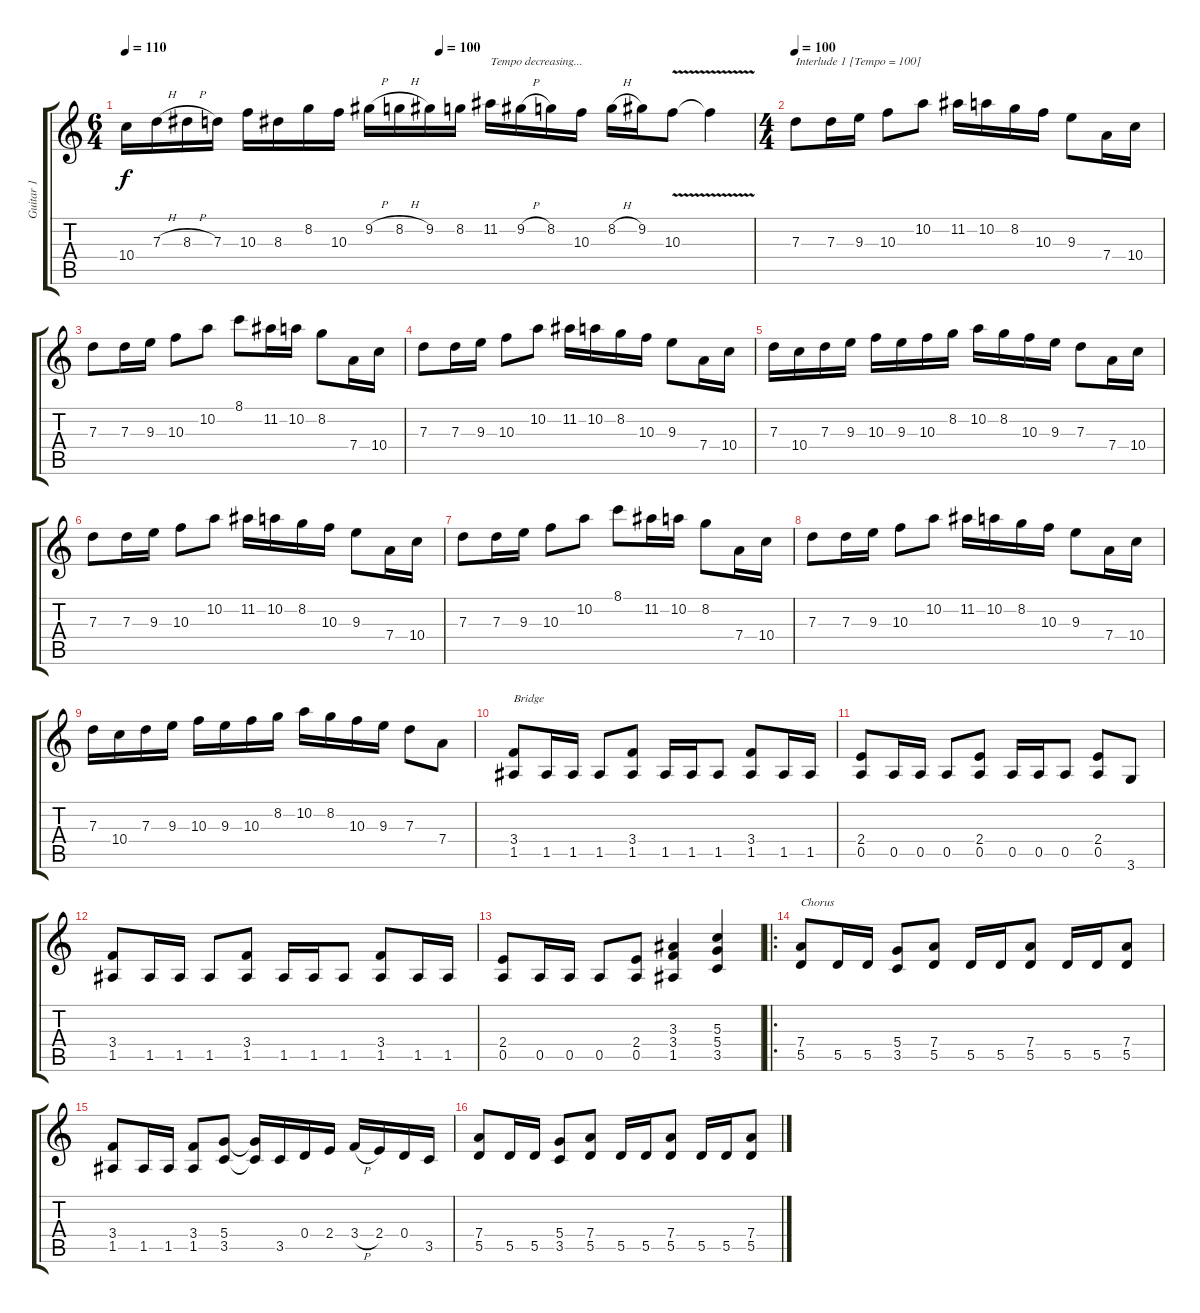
\track ("Guitar 1" "Guitar 1") {instrument distortionguitar}
\staff {score tabs}
\tuning (E4 B3 G3 D3 A2 E2) {hide}
\ts (6 4)
\tempo 110
\tempo (100 0.5)
\clef g2
\ks c
10.4.16{dy f} 7.3{h}.16 8.3{h}.16 7.3.16 10.3.16 8.3.16 8.2.16 10.3.16 9.2{h}.16 8.2{h}.16 9.2.16 8.2.16 11.2.16{txt "Tempo decreasing..."} 9.2{h}.16 8.2.16 10.3.16 8.2{h}.16 9.2.16 10.3{v}.8 10.3{t}.4 |
\ts (4 4)
\tempo 100
7.3.8{txt "Interlude 1 [Tempo = 100]"} 7.3.16 9.3.16 10.3.8 10.2.8 11.2.16 10.2.16 8.2.16 10.3.16 9.3.8 7.4.16 10.4.16 |
7.3.8 7.3.16 9.3.16 10.3.8 10.2.8 8.1.8 11.2.16 10.2.16 8.2.8 7.4.16 10.4.16 |
7.3.8 7.3.16 9.3.16 10.3.8 10.2.8 11.2.16 10.2.16 8.2.16 10.3.16 9.3.8 7.4.16 10.4.16 |
7.3.16 10.4.16 7.3.16 9.3.16 10.3.16 9.3.16 10.3.16 8.2.16 10.2.16 8.2.16 10.3.16 9.3.16 7.3.8 7.4.16 10.4.16 |
7.3.8 7.3.16 9.3.16 10.3.8 10.2.8 11.2.16 10.2.16 8.2.16 10.3.16 9.3.8 7.4.16 10.4.16 |
7.3.8 7.3.16 9.3.16 10.3.8 10.2.8 8.1.8 11.2.16 10.2.16 8.2.8 7.4.16 10.4.16 |
7.3.8 7.3.16 9.3.16 10.3.8 10.2.8 11.2.16 10.2.16 8.2.16 10.3.16 9.3.8 7.4.16 10.4.16 |
7.3.16 10.4.16 7.3.16 9.3.16 10.3.16 9.3.16 10.3.16 8.2.16 10.2.16 8.2.16 10.3.16 9.3.16 7.3.8 7.4.8 |
(3.4 1.5).8{txt "Bridge"} 1.5.16 1.5.16 1.5.8 (3.4 1.5).8 1.5.16 1.5.16 1.5.8 (3.4 1.5).8 1.5.16 1.5.16 |
(2.4 0.5).8 0.5.16 0.5.16 0.5.8 (2.4 0.5).8 0.5.16 0.5.16 0.5.8 (2.4 0.5).8 3.6.8 |
(3.4 1.5).8 1.5.16 1.5.16 1.5.8 (3.4 1.5).8 1.5.16 1.5.16 1.5.8 (3.4 1.5).8 1.5.16 1.5.16 |
(2.4 0.5).8 0.5.16 0.5.16 0.5.8 (2.4 0.5).8 (3.3 3.4 1.5).4 (5.3 5.4 3.5).4 |
\ro
(7.4 5.5).8{txt "Chorus"} 5.5.16 5.5.16 (5.4 3.5).8 (7.4 5.5).8 5.5.16 5.5.16 (7.4 5.5).8 5.5.16 5.5.16 (7.4 5.5).8 |
(3.4 1.5).8 1.5.16 1.5.16 (3.4 1.5).8 (5.4 3.5).8 (5.4{t} 3.5{t}).16 3.5.16 0.4.16 2.4.16 3.4{h}.16 2.4.16 0.4.16 3.5.16 |
(7.4 5.5).8 5.5.16 5.5.16 (5.4 3.5).8 (7.4 5.5).8 5.5.16 5.5.16 (7.4 5.5).8 5.5.16 5.5.16 (7.4 5.5).8
